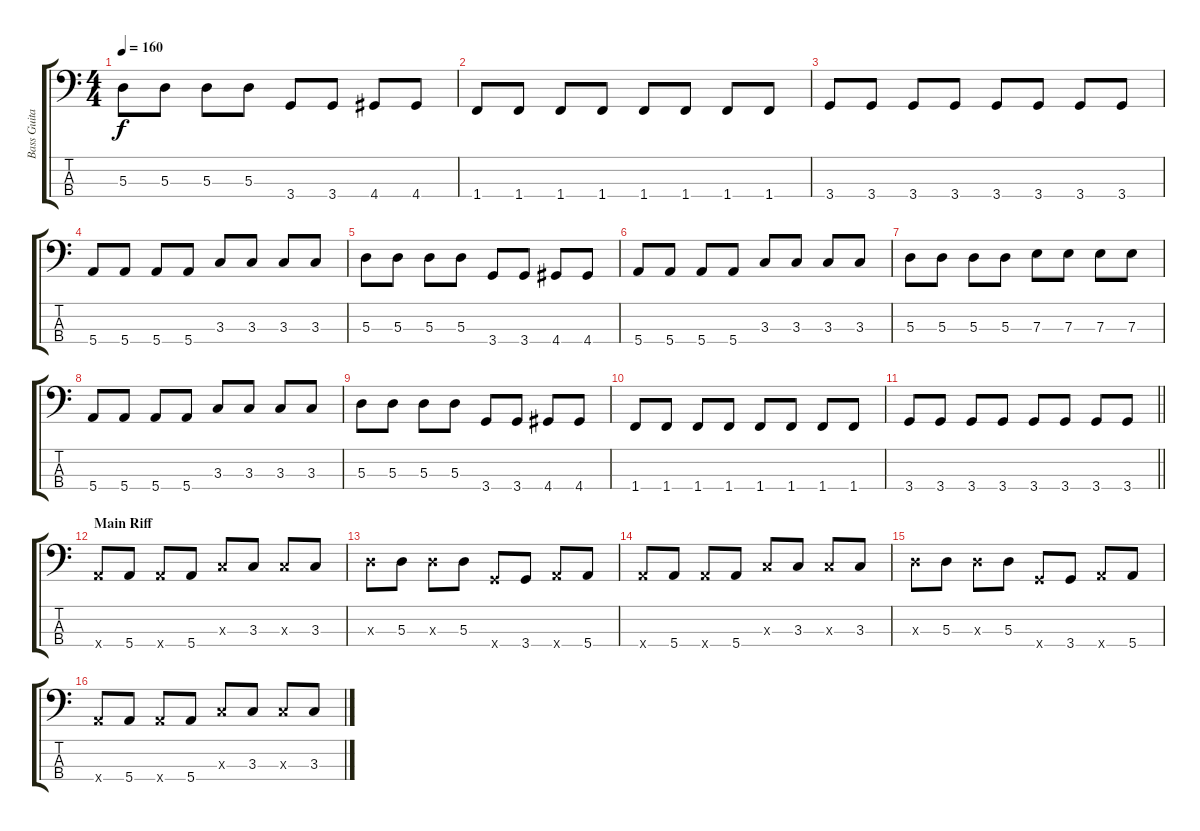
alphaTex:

\track ("Bass Guitar" "Bass Guita") {instrument electricbasspick}
\staff {score tabs}
\tuning (G2 D2 A1 E1) {hide}
\ts (4 4)
\tempo 160
\clef f4
\ks c
5.3.8{dy f} 5.3.8 5.3.8 5.3.8 3.4.8 3.4.8 4.4.8 4.4.8 |
1.4.8 1.4.8 1.4.8 1.4.8 1.4.8 1.4.8 1.4.8 1.4.8 |
3.4.8 3.4.8 3.4.8 3.4.8 3.4.8 3.4.8 3.4.8 3.4.8 |
5.4.8 5.4.8 5.4.8 5.4.8 3.3.8 3.3.8 3.3.8 3.3.8 |
5.3.8 5.3.8 5.3.8 5.3.8 3.4.8 3.4.8 4.4.8 4.4.8 |
5.4.8 5.4.8 5.4.8 5.4.8 3.3.8 3.3.8 3.3.8 3.3.8 |
5.3.8 5.3.8 5.3.8 5.3.8 7.3.8 7.3.8 7.3.8 7.3.8 |
5.4.8 5.4.8 5.4.8 5.4.8 3.3.8 3.3.8 3.3.8 3.3.8 |
5.3.8 5.3.8 5.3.8 5.3.8 3.4.8 3.4.8 4.4.8 4.4.8 |
1.4.8 1.4.8 1.4.8 1.4.8 1.4.8 1.4.8 1.4.8 1.4.8 |
\barLineRight lightlight
3.4.8 3.4.8 3.4.8 3.4.8 3.4.8 3.4.8 3.4.8 3.4.8 |
\section ("" "Main Riff")
5.4{x}.8 5.4.8 5.4{x}.8 5.4.8 3.3{x}.8 3.3.8 3.3{x}.8 3.3.8 |
5.3{x}.8 5.3.8 5.3{x}.8 5.3.8 3.4{x}.8 3.4.8 5.4{x}.8 5.4.8 |
5.4{x}.8 5.4.8 5.4{x}.8 5.4.8 3.3{x}.8 3.3.8 3.3{x}.8 3.3.8 |
5.3{x}.8 5.3.8 5.3{x}.8 5.3.8 3.4{x}.8 3.4.8 5.4{x}.8 5.4.8 |
5.4{x}.8 5.4.8 5.4{x}.8 5.4.8 3.3{x}.8 3.3.8 3.3{x}.8 3.3.8
